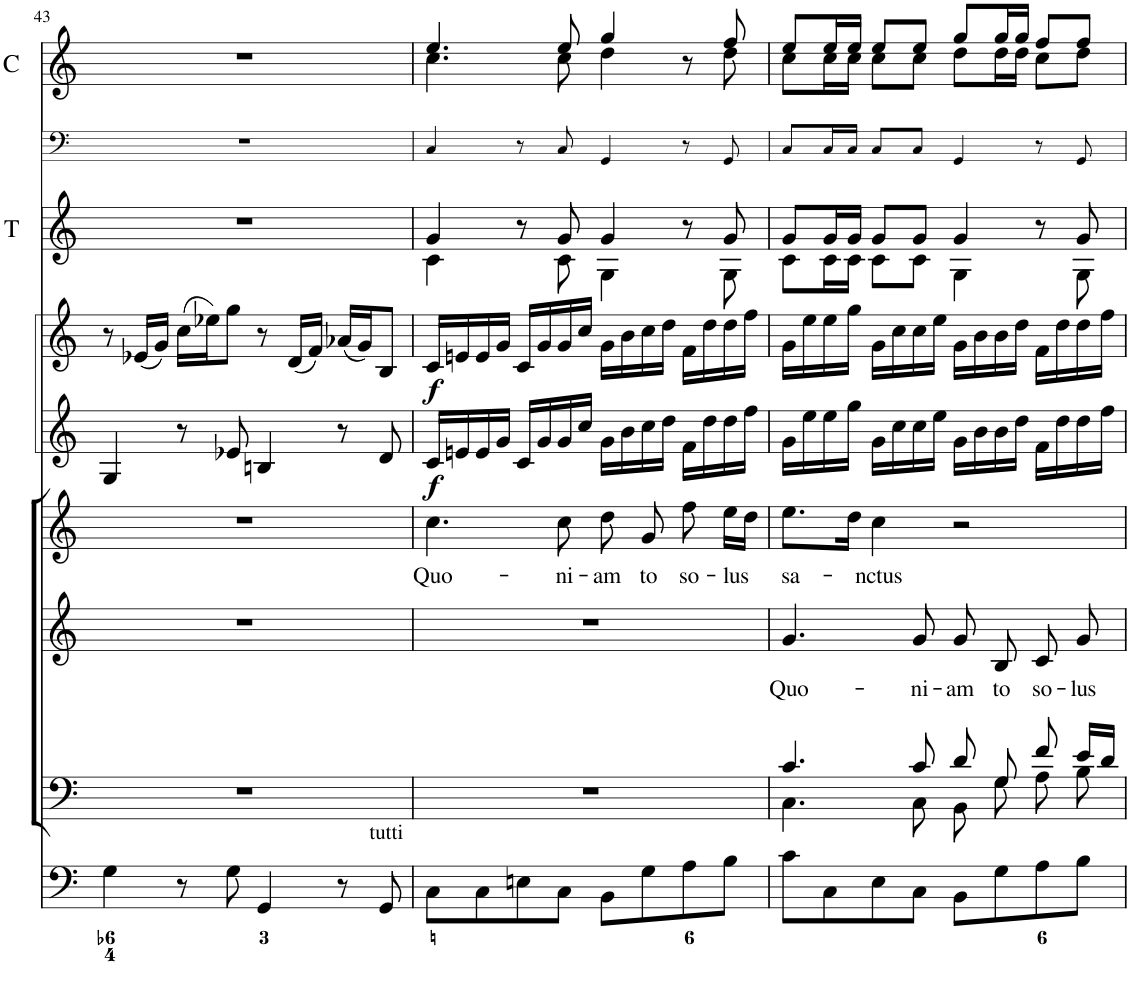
**kern	**kern	**kern	**text	**kern	**text	**kern	**dynam	**kern	**dynam	**kern	**kern	**kern
*part9	*part8	*part7	*part7	*part6	*part6	*part5	*part5	*part4	*part4	*part3	*part2	*part1
*staff9	*staff8	*staff7	*staff7	*staff6	*staff6	*staff5	*staff5	*staff4	*staff4	*staff3	*staff2	*staff1
*I"Organ	*I"Voice	*I"Alto	*	*I"Voice	*	*I"Violin	*	*I"Violini	*	*I"Trombe	*I"Timpani	*I"Clarini in C
*	*	*	*	*	*	*I'Vln	*	*I'Vln	*	*I'T	*I'Timp	*I'C
!!LO:PB:g=z
*clefF4	*clefF4	*clefG2	*	*clefG2	*	*clefG2	*	*clefG2	*	*clefG2	*clefF4	*clefG2
*k[]	*k[]	*k[]	*	*k[]	*	*k[]	*	*k[]	*	*k[]	*k[]	*k[]
*M4/4	*M4/4	*M4/4	*	*M4/4	*	*M4/4	*	*M4/4	*	*M4/4	*M4/4	*M4/4
*met(c)	*met(c)	*met(c)	*	*met(c)	*	*met(c)	*	*met(c)	*	*met(c)	*met(c)	*met(c)
=43	=43	=43	=43	=43	=43	=43	=43	=43	=43	=43	=43	=43
4G\	1r	1r	.	1r	.	4G/	.	8r	.	1r	1r	1r
.	.	.	.	.	.	.	.	(16e-X/LL	.	.	.	.
.	.	.	.	.	.	.	.	16g/JJ)	.	.	.	.
8r	.	.	.	.	.	8r	.	(16cc\LL	.	.	.	.
.	.	.	.	.	.	.	.	16ee-X\J)	.	.	.	.
8G\	.	.	.	.	.	8e-X/	.	8gg\J	.	.	.	.
4GG/	.	.	.	.	.	4Bn/	.	8r	.	.	.	.
.	.	.	.	.	.	.	.	(16d/LL	.	.	.	.
.	.	.	.	.	.	.	.	16f/JJ)	.	.	.	.
8r	.	.	.	.	.	8r	.	(16a-X/LL	.	.	.	.
.	.	.	.	.	.	.	.	16g/J)	.	.	.	.
!LO:TX:a:t=tutti	!	!	!	!	!	!	!	!	!	!	!	!
8GG/	.	.	.	.	.	8d/	.	8B/J	.	.	.	.
=44	=44	=44	=44	=44	=44	=44	=44	=44	=44	=44	=44	=44
!	!	!	!	!	!LO:LY:b	!	!LO:DY:b	!	!LO:DY:b	!	!	!
*	*	*	*	*	*	*	*	*	*	*^	*	*^
8C\L	1r	1r	.	4.cc\	Quo-	16c/LL	f	16c/LL	f	4g/	4c\	4C/	4.ee/	4.cc\
.	.	.	.	.	.	16en/	.	16en/	.	.	.	.	.	.
8C\	.	.	.	.	.	16e/	.	16e/	.	.	.	.	.	.
.	.	.	.	.	.	16g/JJ	.	16g/JJ	.	.	.	.	.	.
8En\	.	.	.	.	.	16c/LL	.	16c/LL	.	8r	8ryy	8r	.	.
.	.	.	.	.	.	16g/	.	16g/	.	.	.	.	.	.
!	!	!	!	!	!LO:LY:b	!	!	!	!	!	!	!	!	!
8C\J	.	.	.	8cc\	-ni-	16g/	.	16g/	.	8g/	8c\	8C/	8ee/	8cc\
.	.	.	.	.	.	16cc/JJ	.	16cc/JJ	.	.	.	.	.	.
!	!	!	!	!	!LO:LY:b	!	!	!	!	!	!	!	!	!
8BB\L	.	.	.	8dd\	-am	16g\LL	.	16g\LL	.	4g/	4G\	4GG/	4gg/	4dd\
.	.	.	.	.	.	16b\	.	16b\	.	.	.	.	.	.
!	!	!	!	!	!LO:LY:b	!	!	!	!	!	!	!	!	!
8G\	.	.	.	8g/	to	16cc\	.	16cc\	.	.	.	.	.	.
.	.	.	.	.	.	16dd\JJ	.	16dd\JJ	.	.	.	.	.	.
!	!	!	!	!	!LO:LY:b	!	!	!	!	!	!	!	!	!
8A\	.	.	.	8ff\	so-	16f\LL	.	16f\LL	.	8r	8ryy	8r	8r	8ryy
.	.	.	.	.	.	16dd\	.	16dd\	.	.	.	.	.	.
!	!	!	!	!	!LO:LY:b	!	!	!	!	!	!	!	!	!
8B\J	.	.	.	16ee\LL	lus	16dd\	.	16dd\	.	8g/	8G\	8GG/	8ff/	8dd\
.	.	.	.	16dd\JJ	.	16ff\JJ	.	16ff\JJ	.	.	.	.	.	.
=45	=45	=45	=45	=45	=45	=45	=45	=45	=45	=45	=45	=45	=45	=45
*	*^	*	*	*	*	*	*	*	*	*	*	*	*	*
!	!	!	!	!LO:LY:b	!	!LO:LY:b	!	!	!	!	!	!	!	!	!
8c\L	4.c/	4.C\	4.g/	Quo-	8.ee\L	sa-	16g\LL	.	16g\LL	.	8g/L	8c\L	8C/L	8ee/L	8cc\L
.	.	.	.	.	.	.	16ee\	.	16ee\	.	.	.	.	.	.
8C\	.	.	.	.	.	.	16ee\	.	16ee\	.	16g/L	16c\L	16C/L	16ee/L	16cc\L
.	.	.	.	.	16dd\Jk	.	16gg\JJ	.	16gg\JJ	.	16g/JJ	16c\JJ	16C/JJ	16ee/JJ	16cc\JJ
!	!	!	!	!	!	!LO:LY:b	!	!	!	!	!	!	!	!	!
8E\	.	.	.	.	4cc\	-nctus	16g\LL	.	16g\LL	.	8g/L	8c\L	8C/L	8ee/L	8cc\L
.	.	.	.	.	.	.	16cc\	.	16cc\	.	.	.	.	.	.
!	!	!	!	!LO:LY:b	!	!	!	!	!	!	!	!	!	!	!
8C\J	8c/	8C\	8g/	-ni-	.	.	16cc\	.	16cc\	.	8g/J	8c\J	8C/J	8ee/J	8cc\J
.	.	.	.	.	.	.	16ee\JJ	.	16ee\JJ	.	.	.	.	.	.
!	!	!	!	!LO:LY:b	!	!	!	!	!	!	!	!	!	!	!
8BB\L	8d/	8BB\	8g/L	-am	2r	.	16g\LL	.	16g\LL	.	4g/	4G\	4GG/	8gg/L	8dd\L
.	.	.	.	.	.	.	16b\	.	16b\	.	.	.	.	.	.
!	!	!	!	!LO:LY:b	!	!	!	!	!	!	!	!	!	!	!
8G\	8G/	8G\	8B/J	to	.	.	16b\	.	16b\	.	.	.	.	16gg/L	16dd\L
.	.	.	.	.	.	.	16dd\JJ	.	16dd\JJ	.	.	.	.	16gg/JJ	16dd\JJ
!	!	!	!	!LO:LY:b	!	!	!	!	!	!	!	!	!	!	!
8A\	8f/	8A\	8c/L	so-	.	.	16f\LL	.	16f\LL	.	8r	8ryy	8r	8ff/L	8cc\L
.	.	.	.	.	.	.	16dd\	.	16dd\	.	.	.	.	.	.
!	!	!	!	!LO:LY:b	!	!	!	!	!	!	!	!	!	!	!
8B\J	16e/LL	8B\	8g/J	-lus	.	.	16dd\	.	16dd\	.	8g/	8G\	8GG/	8ff/J	8dd\J
.	16d/JJ	.	.	.	.	.	16ff\JJ	.	16ff\JJ	.	.	.	.	.	.
*	*v	*v	*	*	*	*	*	*	*	*	*v	*v	*	*v	*v
=	=	=	=	=	=	=	=	=	=	=	=	=
*-	*-	*-	*-	*-	*-	*-	*-	*-	*-	*-	*-	*-
